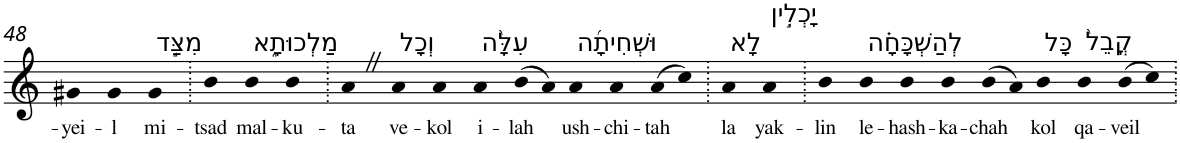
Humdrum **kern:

**kern	**text
*part1	*part1
*staff1	*staff1
*I"Piano	*
*I'Pno	*
!!LO:PB:g=z
*clefG2	*
*k[]	*
=48	=48
!	!LO:LY:b
4g#X	-yei-
!	!LO:LY:b
4g#	-l
!LO:TX:a:t=מִצַּ֣ד	!
!	!LO:LY:b
4g#	mi-
=49.	=49.
!	!LO:LY:b
4b	-tsad
!LO:TX:a:t=מַלְכוּתָ֑א	!
!	!LO:LY:b
4b	mal-
!	!LO:LY:b
4b	-ku-
=50.	=50.
!	!LO:LY:b
4aZ	-ta
!LO:TX:a:t=וְכָל	!
!	!LO:LY:b
4a	ve-
!	!LO:LY:b
4a	-kol
!LO:TX:a:t=עִלָּ֨ה	!
!	!LO:LY:b
4a	i-
!	!LO:LY:b
(>8b	-lah
8a)	.
!LO:TX:a:t=וּשְׁחִיתָ֜ה	!
!	!LO:LY:b
4a	ush-
!	!LO:LY:b
4a	-chi-
!	!LO:LY:b
(>8a	-tah
8cc)	.
=51.	=51.
!LO:TX:a:t=לָא	!
!	!LO:LY:b
4a	la
!LO:TX:a:t=יָכְלִ֣ין	!
!	!LO:LY:b
4a	yak-
=52.	=52.
!	!LO:LY:b
4b	-lin
!LO:TX:a:t=לְהַשְׁכָּחָ֗ה	!
!	!LO:LY:b
4b	le-
!	!LO:LY:b
4b	-hash-
!	!LO:LY:b
4b	-ka-
!	!LO:LY:b
(>8b	-chah
8a)	.
!LO:TX:a:t=כָּל	!
!	!LO:LY:b
4b	kol
!LO:TX:a:t=קֳבֵל֙	!
!	!LO:LY:b
4b	qa-
!	!LO:LY:b
(>8b	-veil
8cc)	.
=.	=.
*-	*-
